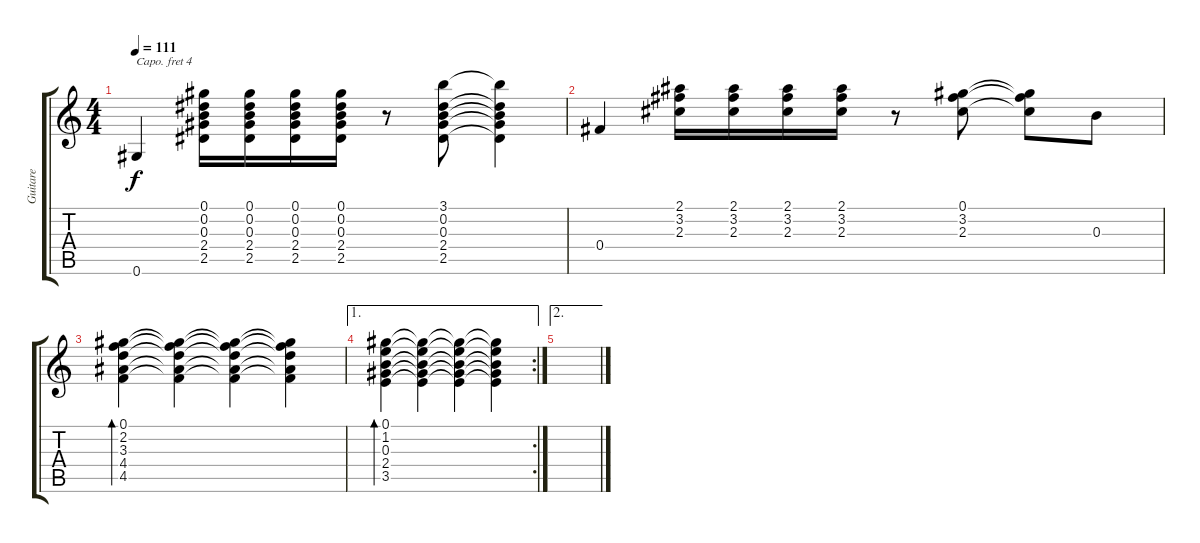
\track ("Guitare" "Guitare") {instrument electricguitarclean}
\staff {score tabs}
\capo 4
\tuning (E4 B3 G3 D3 A2 E2) {hide}
\ts (4 4)
\tempo 111
\clef g2
\ks c
0.6.4{dy f} (0.1 0.2 0.3 2.4 2.5).16 (0.1 0.2 0.3 2.4 2.5).16 (0.1 0.2 0.3 2.4 2.5).16 (0.1 0.2 0.3 2.4 2.5).16 r.8 (3.1 0.2 0.3 2.4 2.5).8 (3.1{t} 0.2{t} 0.3{t} 2.4{t} 2.5{t}).4 |
0.4.4 (2.1 3.2 2.3).16 (2.1 3.2 2.3).16 (2.1 3.2 2.3).16 (2.1 3.2 2.3).16 r.8 (0.1 3.2 2.3).8 (0.1{t} 3.2{t} 2.3{t}).8 0.3.8 |
(0.1 2.2 3.3 4.4 4.5).4{bd 240} (0.1{t} 2.2{t} 3.3{t} 4.4{t} 4.5{t}).4 (0.1{t} 2.2{t} 3.3{t} 4.4{t} 4.5{t}).4 (0.1{t} 2.2{t} 3.3{t} 4.4{t} 4.5{t}).4 |
\ae 1
\rc 2
(0.1 1.2 0.3 2.4 3.5).4{bd 240} (0.1{t} 1.2{t} 0.3{t} 2.4{t} 3.5{t}).4 (0.1{t} 1.2{t} 0.3{t} 2.4{t} 3.5{t}).4 (0.1{t} 1.2{t} 0.3{t} 2.4{t} 3.5{t}).4 |
\ae 2
